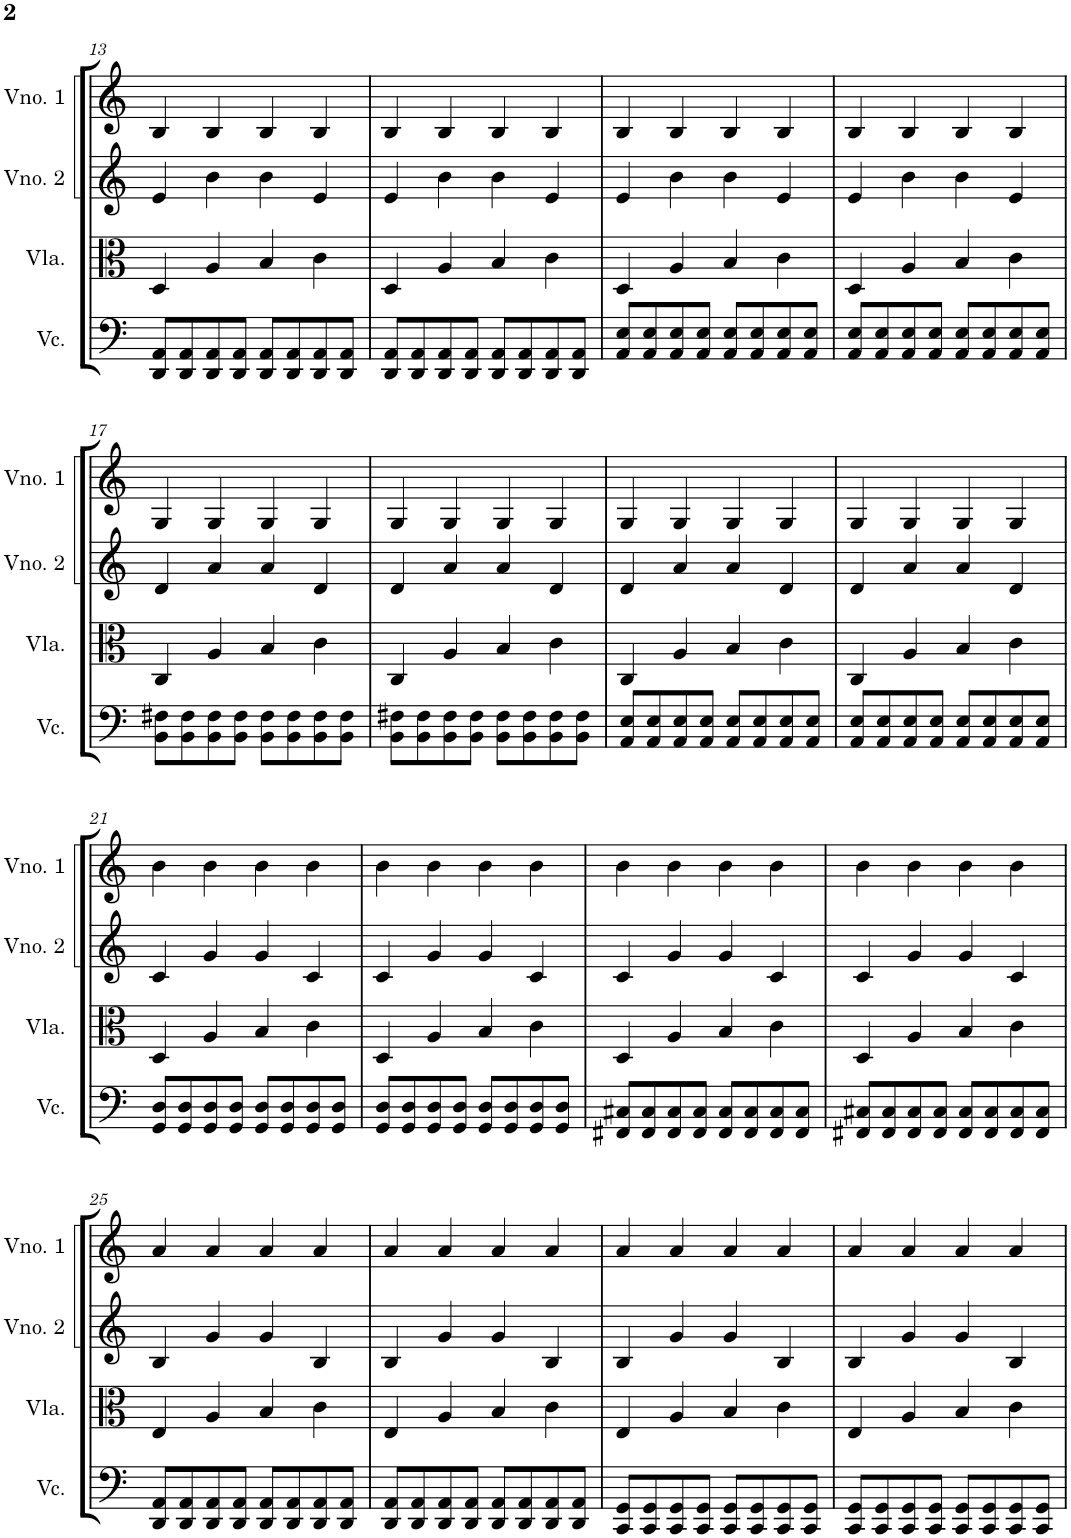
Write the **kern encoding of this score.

**kern	**kern	**kern	**kern
*part4	*part3	*part2	*part1
*staff4	*staff3	*staff2	*staff1
*I"Violoncelo	*I"Viola	*I"Violino 2	*I"Violino 1
*I'Vc.	*I'Vla.	*I'Vno. 2	*I'Vno. 1
!!LO:PB:g=z
*clefF4	*clefC3	*clefG2	*clefG2
*k[]	*k[]	*k[]	*k[]
*M4/4	*M4/4	*M4/4	*M4/4
=13	=13	=13	=13
8DD/ 8AA/L	4D/	4e/	4B/
8DD/ 8AA/	.	.	.
8DD/ 8AA/	4A/	4b\	4B/
8DD/ 8AA/J	.	.	.
8DD/ 8AA/L	4B/	4b\	4B/
8DD/ 8AA/	.	.	.
8DD/ 8AA/	4c\	4e/	4B/
8DD/ 8AA/J	.	.	.
=14	=14	=14	=14
8DD/ 8AA/L	4D/	4e/	4B/
8DD/ 8AA/	.	.	.
8DD/ 8AA/	4A/	4b\	4B/
8DD/ 8AA/J	.	.	.
8DD/ 8AA/L	4B/	4b\	4B/
8DD/ 8AA/	.	.	.
8DD/ 8AA/	4c\	4e/	4B/
8DD/ 8AA/J	.	.	.
=15	=15	=15	=15
8AA/ 8E/L	4D/	4e/	4B/
8AA/ 8E/	.	.	.
8AA/ 8E/	4A/	4b\	4B/
8AA/ 8E/J	.	.	.
8AA/ 8E/L	4B/	4b\	4B/
8AA/ 8E/	.	.	.
8AA/ 8E/	4c\	4e/	4B/
8AA/ 8E/J	.	.	.
=16	=16	=16	=16
8AA/ 8E/L	4D/	4e/	4B/
8AA/ 8E/	.	.	.
8AA/ 8E/	4A/	4b\	4B/
8AA/ 8E/J	.	.	.
8AA/ 8E/L	4B/	4b\	4B/
8AA/ 8E/	.	.	.
8AA/ 8E/	4c\	4e/	4B/
8AA/ 8E/J	.	.	.
!!LO:LB:g=z
=17	=17	=17	=17
8BB\ 8F#X\L	4C/	4d/	4G/
8BB\ 8F#\	.	.	.
8BB\ 8F#\	4A/	4a/	4G/
8BB\ 8F#\J	.	.	.
8BB\ 8F#\L	4B/	4a/	4G/
8BB\ 8F#\	.	.	.
8BB\ 8F#\	4c\	4d/	4G/
8BB\ 8F#\J	.	.	.
=18	=18	=18	=18
8BB\ 8F#X\L	4C/	4d/	4G/
8BB\ 8F#\	.	.	.
8BB\ 8F#\	4A/	4a/	4G/
8BB\ 8F#\J	.	.	.
8BB\ 8F#\L	4B/	4a/	4G/
8BB\ 8F#\	.	.	.
8BB\ 8F#\	4c\	4d/	4G/
8BB\ 8F#\J	.	.	.
=19	=19	=19	=19
8AA/ 8E/L	4C/	4d/	4G/
8AA/ 8E/	.	.	.
8AA/ 8E/	4A/	4a/	4G/
8AA/ 8E/J	.	.	.
8AA/ 8E/L	4B/	4a/	4G/
8AA/ 8E/	.	.	.
8AA/ 8E/	4c\	4d/	4G/
8AA/ 8E/J	.	.	.
=20	=20	=20	=20
8AA/ 8E/L	4C/	4d/	4G/
8AA/ 8E/	.	.	.
8AA/ 8E/	4A/	4a/	4G/
8AA/ 8E/J	.	.	.
8AA/ 8E/L	4B/	4a/	4G/
8AA/ 8E/	.	.	.
8AA/ 8E/	4c\	4d/	4G/
8AA/ 8E/J	.	.	.
!!LO:LB:g=z
=21	=21	=21	=21
8GG/ 8D/L	4D/	4c/	4b\
8GG/ 8D/	.	.	.
8GG/ 8D/	4A/	4g/	4b\
8GG/ 8D/J	.	.	.
8GG/ 8D/L	4B/	4g/	4b\
8GG/ 8D/	.	.	.
8GG/ 8D/	4c\	4c/	4b\
8GG/ 8D/J	.	.	.
=22	=22	=22	=22
8GG/ 8D/L	4D/	4c/	4b\
8GG/ 8D/	.	.	.
8GG/ 8D/	4A/	4g/	4b\
8GG/ 8D/J	.	.	.
8GG/ 8D/L	4B/	4g/	4b\
8GG/ 8D/	.	.	.
8GG/ 8D/	4c\	4c/	4b\
8GG/ 8D/J	.	.	.
=23	=23	=23	=23
8FF#X/ 8C#X/L	4D/	4c/	4b\
8FF#/ 8C#/	.	.	.
8FF#/ 8C#/	4A/	4g/	4b\
8FF#/ 8C#/J	.	.	.
8FF#/ 8C#/L	4B/	4g/	4b\
8FF#/ 8C#/	.	.	.
8FF#/ 8C#/	4c\	4c/	4b\
8FF#/ 8C#/J	.	.	.
=24	=24	=24	=24
8FF#X/ 8C#X/L	4D/	4c/	4b\
8FF#/ 8C#/	.	.	.
8FF#/ 8C#/	4A/	4g/	4b\
8FF#/ 8C#/J	.	.	.
8FF#/ 8C#/L	4B/	4g/	4b\
8FF#/ 8C#/	.	.	.
8FF#/ 8C#/	4c\	4c/	4b\
8FF#/ 8C#/J	.	.	.
!!LO:LB:g=z
=25	=25	=25	=25
8DD/ 8AA/L	4E/	4B/	4a/
8DD/ 8AA/	.	.	.
8DD/ 8AA/	4A/	4g/	4a/
8DD/ 8AA/J	.	.	.
8DD/ 8AA/L	4B/	4g/	4a/
8DD/ 8AA/	.	.	.
8DD/ 8AA/	4c\	4B/	4a/
8DD/ 8AA/J	.	.	.
=26	=26	=26	=26
8DD/ 8AA/L	4E/	4B/	4a/
8DD/ 8AA/	.	.	.
8DD/ 8AA/	4A/	4g/	4a/
8DD/ 8AA/J	.	.	.
8DD/ 8AA/L	4B/	4g/	4a/
8DD/ 8AA/	.	.	.
8DD/ 8AA/	4c\	4B/	4a/
8DD/ 8AA/J	.	.	.
=27	=27	=27	=27
8CC/ 8GG/L	4E/	4B/	4a/
8CC/ 8GG/	.	.	.
8CC/ 8GG/	4A/	4g/	4a/
8CC/ 8GG/J	.	.	.
8CC/ 8GG/L	4B/	4g/	4a/
8CC/ 8GG/	.	.	.
8CC/ 8GG/	4c\	4B/	4a/
8CC/ 8GG/J	.	.	.
=28	=28	=28	=28
8CC/ 8GG/L	4E/	4B/	4a/
8CC/ 8GG/	.	.	.
8CC/ 8GG/	4A/	4g/	4a/
8CC/ 8GG/J	.	.	.
8CC/ 8GG/L	4B/	4g/	4a/
8CC/ 8GG/	.	.	.
8CC/ 8GG/	4c\	4B/	4a/
8CC/ 8GG/J	.	.	.
=	=	=	=
*-	*-	*-	*-
